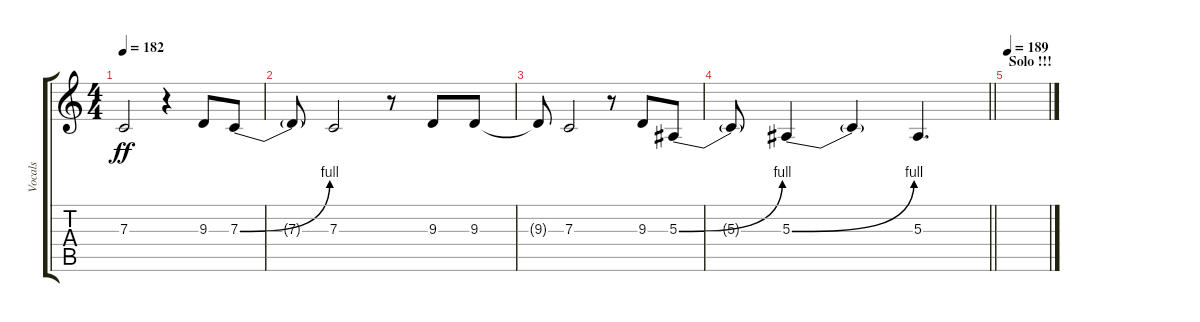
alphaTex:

\track ("Vocals" "Vocals") {instrument bassoon}
\staff {score tabs}
\tuning (D4 A3 F3 C3 G2 D2) {hide}
\ts (4 4)
\tempo 182
\clef g2
\ks c
7.3.2{dy ff} r.4 9.3.8 7.3{be (bend 0 0 60 4)}.8 |
7.3{t}.8 7.3.2 r.8 9.3.8 9.3.8 |
9.3{t}.8 7.3.2 r.8 9.3.8 5.3{be (bend 0 0 60 4)}.8 |
\barLineRight lightlight
5.3{t}.8 5.3{be (bend 0 0 60 4)}.4 5.3{t}.4 5.3.4{d} |
\section ("" "Solo !!!")
\tempo 189
